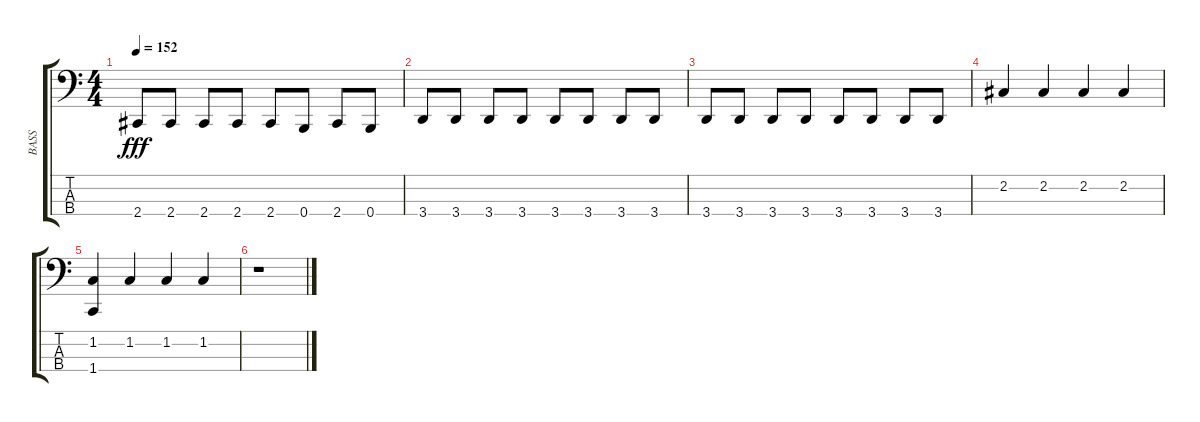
\track ("BASS" "BASS") {instrument electricbassfinger}
\staff {score tabs}
\tuning (E2 B1 Gb1 B0) {hide}
\ts (4 4)
\tempo 152
\clef f4
\ks c
2.4.8{dy fff} 2.4.8 2.4.8 2.4.8 2.4.8 0.4.8 2.4.8 0.4.8 |
3.4.8 3.4.8 3.4.8 3.4.8 3.4.8 3.4.8 3.4.8 3.4.8 |
3.4.8 3.4.8 3.4.8 3.4.8 3.4.8 3.4.8 3.4.8 3.4.8 |
2.2.4 2.2.4 2.2.4 2.2.4 |
(1.2 1.4).4 1.2.4 1.2.4 1.2.4 |
r.1
